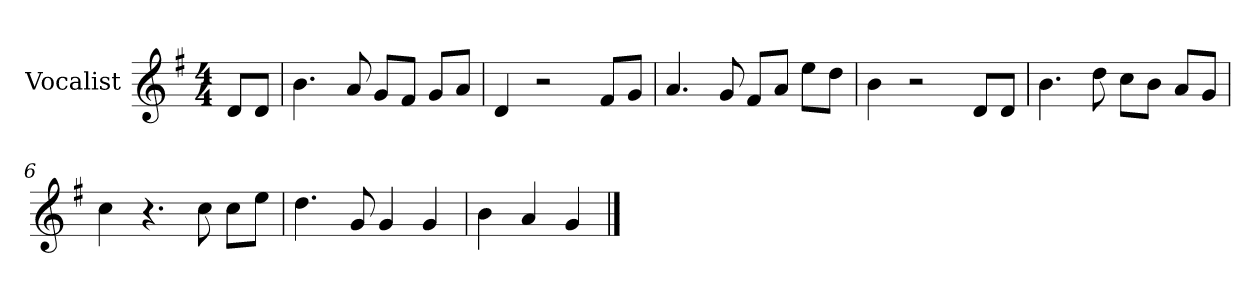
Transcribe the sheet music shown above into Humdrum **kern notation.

**kern
*part1
*staff1
*I"Vocalist
*k[f#]
*G:
*M4/4
=
8dL
8dJ
=1
4.b
8a
8gL
8f#J
8gL
8aJ
=2
4d
2r
8f#L
8gJ
=3
4.a
8g
8f#L
8aJ
8eeL
8ddJ
=4
4b
2r
8dL
8dJ
=5
4.b
8dd
8ccL
8bJ
8aL
8gJ
=6
4cc
4.r
8cc
8ccL
8eeJ
=7
4.dd
8g
4g
4g
=8
4b
4a
4g
==
*-
